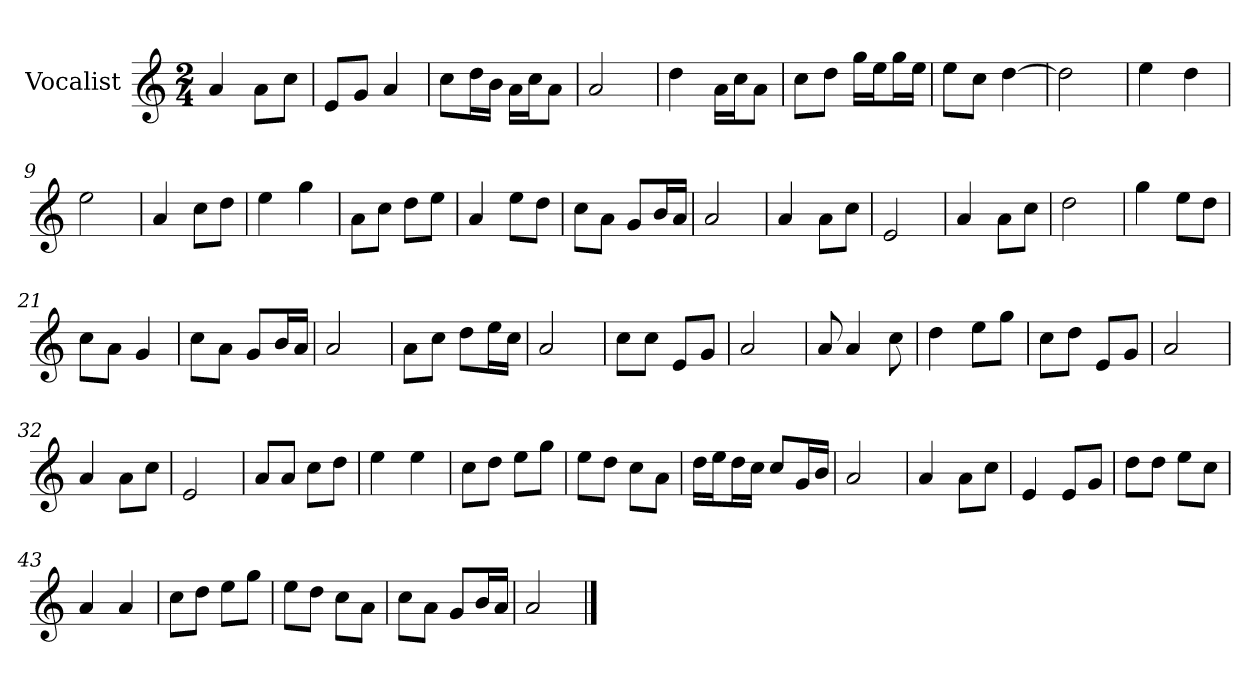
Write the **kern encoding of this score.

**kern
*part1
*staff1
*I"Vocalist
*k[]
*C:
*M2/4
=
4a
8aL
8ccJ
=1
8eL
8gJ
4a
=2
8ccL
16ddL
16bJJ
16aLL
16ccJ
8aJ
=3
2a
=4
4dd
16aLL
16ccJ
8aJ
=5
8ccL
8ddJ
16ggLL
16eeJ
16ggL
16eeJJ
=6
8eeL
8ccJ
[4dd
=7
2dd]
=8
4ee
4dd
=9
2ee
=10
4a
8ccL
8ddJ
=11
4ee
4gg
=12
8aL
8ccJ
8ddL
8eeJ
=13
4a
8eeL
8ddJ
=14
8ccL
8aJ
8gL
16bL
16aJJ
=15
2a
=16
4a
8aL
8ccJ
=17
2e
=18
4a
8aL
8ccJ
=19
2dd
=20
4gg
8eeL
8ddJ
=21
8ccL
8aJ
4g
=22
8ccL
8aJ
8gL
16bL
16aJJ
=23
2a
=24
8aL
8ccJ
8ddL
16eeL
16ccJJ
=25
2a
=26
8ccL
8ccJ
8eL
8gJ
=27
2a
=28
8a
4a
8cc
=29
4dd
8eeL
8ggJ
=30
8ccL
8ddJ
8eL
8gJ
=31
2a
=32
4a
8aL
8ccJ
=33
2e
=34
8aL
8aJ
8ccL
8ddJ
=35
4ee
4ee
=36
8ccL
8ddJ
8eeL
8ggJ
=37
8eeL
8ddJ
8ccL
8aJ
=38
16ddLL
16eeJ
16ddL
16ccJJ
8ccL
16gL
16bJJ
=39
2a
=40
4a
8aL
8ccJ
=41
4e
8eL
8gJ
=42
8ddL
8ddJ
8eeL
8ccJ
=43
4a
4a
=44
8ccL
8ddJ
8eeL
8ggJ
=45
8eeL
8ddJ
8ccL
8aJ
=46
8ccL
8aJ
8gL
16bL
16aJJ
=47
2a
==
*-
